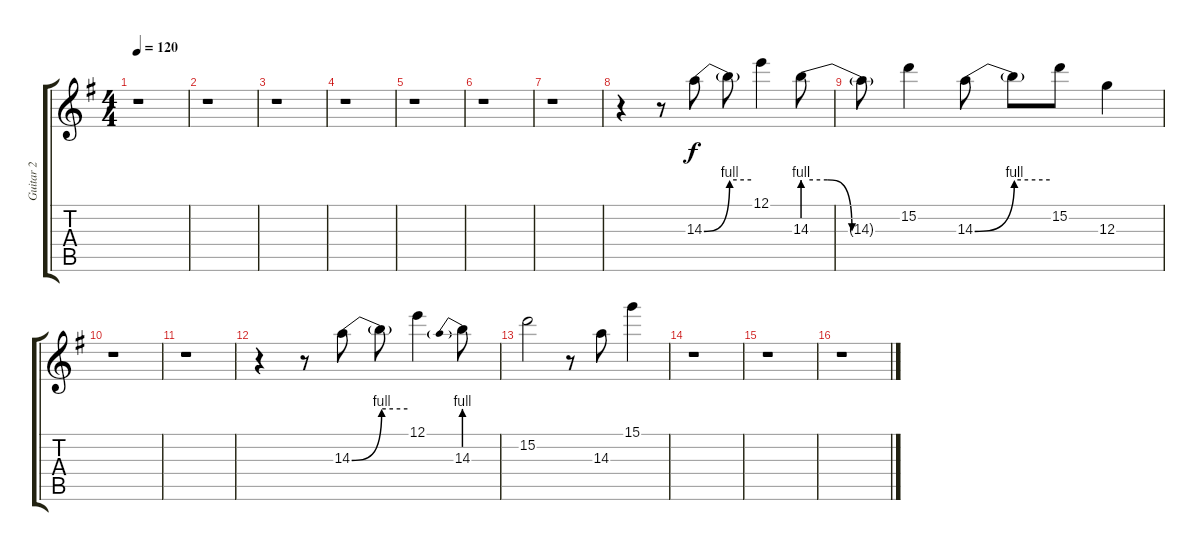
\track ("Guitar 2" "Guitar 2") {instrument distortionguitar}
\staff {score tabs}
\tuning (E4 B3 G3 D3 A2 E2) {hide}
\ts (4 4)
\tempo 120
\clef g2
\ks g
r.1{dy f} |
r.1 |
r.1 |
r.1 |
r.1 |
r.1 |
r.1 |
r.4 r.8 14.3{be (bend 0 0 60 4)}.8 14.3{be (hold 0 4 60 4) t}.8 12.1.4 14.3{be (custom 0 4 15 4 30 0 60 0)}.8 |
14.3{t}.8 15.2.4 14.3{be (bend 0 0 60 4)}.8 14.3{be (hold 0 4 60 4) t}.8 15.2.8 12.3.4 |
r.1 |
r.1 |
r.4 r.8 14.3{be (bend 0 0 60 4)}.8 14.3{be (hold 0 4 60 4) t}.8 12.1.4 14.3{be (prebend 0 4 60 4)}.8 |
15.2.2 r.8 14.3.8 15.1.4 |
r.1 |
r.1 |
r.1
